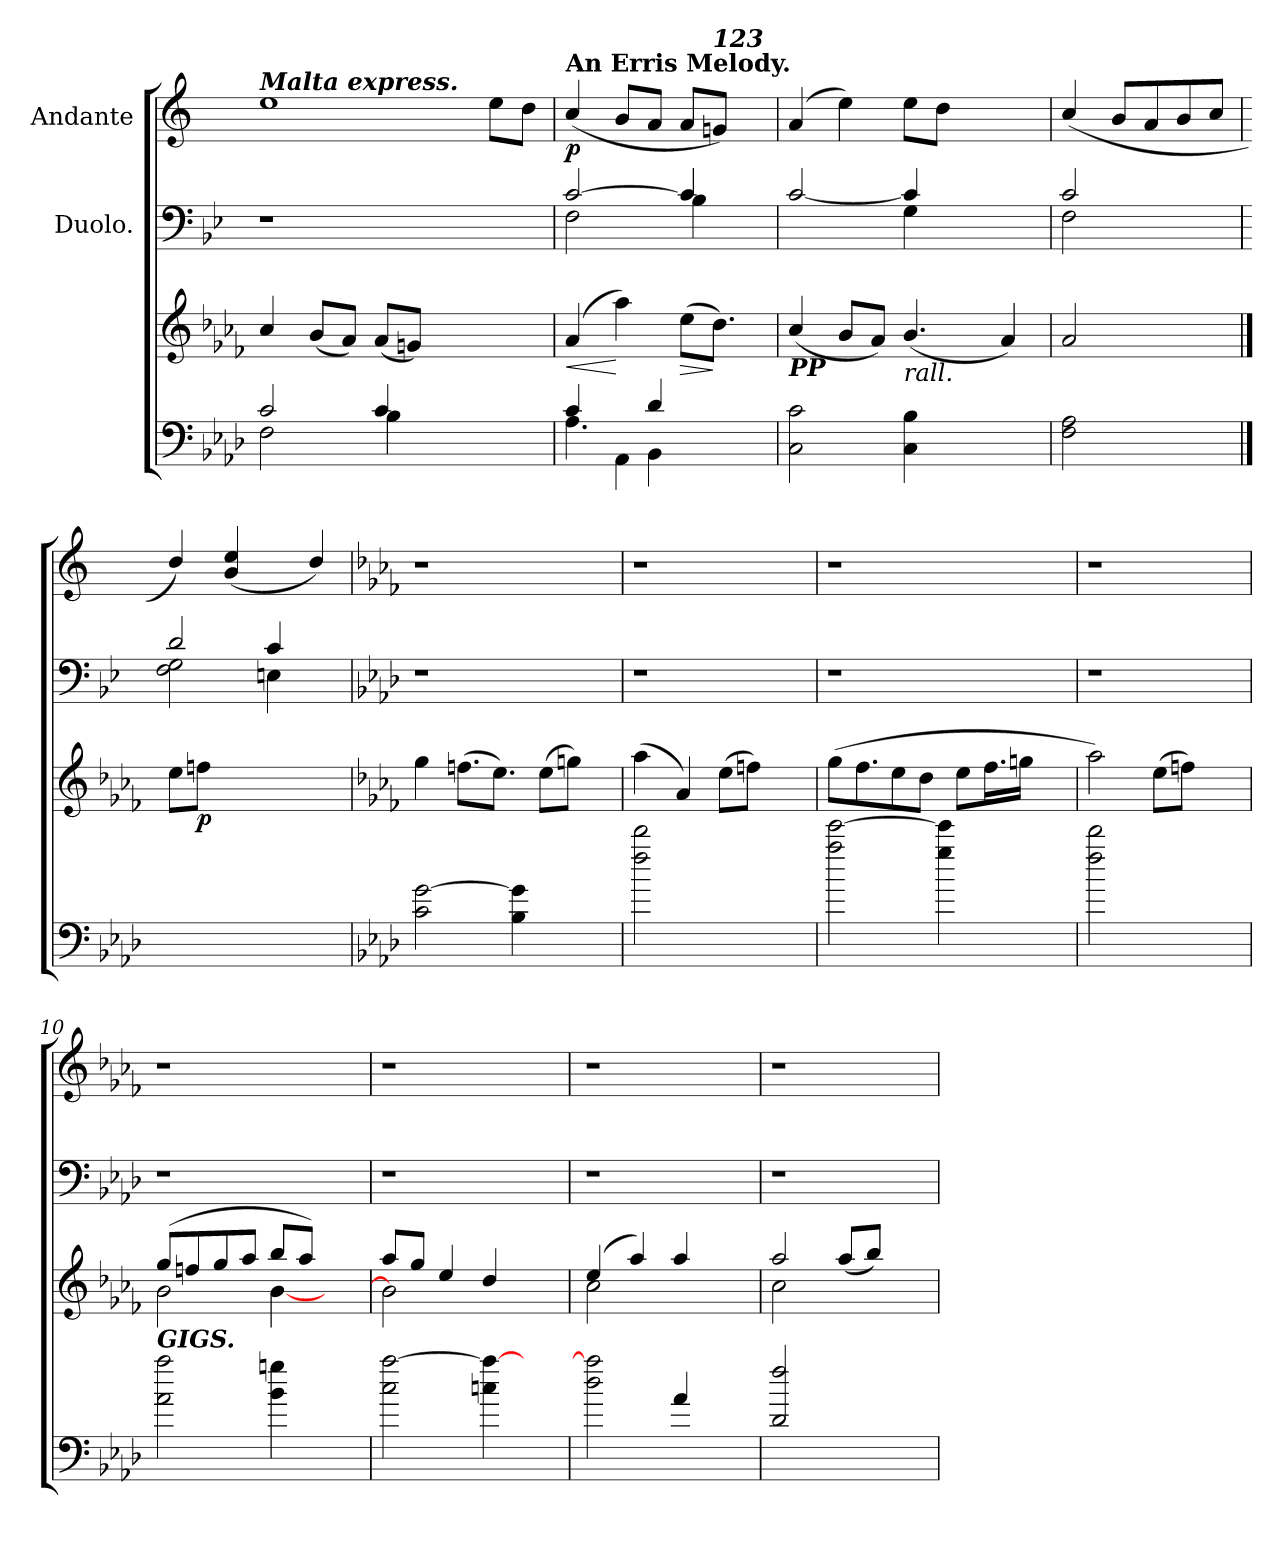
**kern	**kern	**dynam	**kern	**kern	**dynam
*part3	*part3	*part3	*part2	*part1	*part1
*staff4	*staff3	*staff3/4	*staff2	*staff1	*staff1
*	*	*	*I"Duolo.	*I"Andante	*
*clefF4	*clefG3	*	*clefF4	*clefG3	*
*k[b-e-a-d-]	*k[b-e-a-d-]	*	*k[b-e-]	*	*
=1	=1	=1	=1	=1	=1
*^	*	*	*	*	*
!	!	!	!	!	!LO:TX:a:Bi:t=Malta express.	!
2c/	2F\	4a-/	.	1r	1cc	.
.	.	(<8g/L	.	.	.	.
.	.	8f/J)	.	.	.	.
4c/	4B-\	(<8f/L	.	.	.	.
.	.	8en/J)	.	.	.	.
2ryy	2ryy	2ryy	.	.	.	.
.	.	.	.	4ryy	8cc\L	.
.	.	.	.	.	8b\J	.
=2	=2	=2	=2	=2	=2	=2
*	*^	*	*	*	*	*
!	!	!	!	!	!	!LO:TX:a:B:t=An Erris Melody.	!
!	!	!	!	!LO:HP:b	!	!	!LO:DY:b
*	*	*	*	*	*^	*	*
4.ryy	4c/	4.A-\	(>4f/	<	[>2c/	2F\	(<4a/	p
.	4AA-\	.	4ff\)	[	.	.	8g/L	.
4d-/	.	4BB-\	.	.	.	.	8f/J	.
!	!	!	!	!LO:HP:b	!	!	!	!
.	8.ryy	.	(>8cc\L	>	4c/]	4B-\	8f/L	.
!	!	!	!	!	!	!	!LO:TX:a:Bi:t=123	!
8.ryy	.	8.ryy	8.b-\J)	]	.	.	8en/J)	.
.	8ryy	.	.	.	.	.	.	.
.	.	.	.	.	16ryy	16ryy	16ryy	.
*v	*v	*v	*	*	*	*	*	*
=3	=3	=3	=3	=3	=3	=3
!	!LO:TX:b:Bi:t=PP	!	!	!	!	!
2C\ 2c\	(<4a-/	.	[>2c/	2ryy	(>4f/	.
.	8g/L	.	.	.	4cc\)	.
.	8f/J)	.	.	.	.	.
!	!LO:TX:b:i:t=rall.	!	!	!	!	!
4C\ 4B-\	(<4.g/	.	4c/]	4G\	8cc\L	.
.	.	.	.	.	8b\J	.
4.ryy	.	.	4.ryy	4.ryy	4.ryy	.
.	4f/)	.	.	.	.	.
=4	=4	=4	=4	=4	=4	=4
2F\ 2A-\	2f/	.	2c/	2F\	(<4a/	.
.	.	.	.	.	8g/L	.
.	.	.	.	.	8f/	.
4ryy	4ryy	.	4ryy	4ryy	8g/	.
.	.	.	.	.	8a/J	.
==5	==5	=5	=5	=5	=5	=5
1ryy	8cc\L	.	2d/	2F\ 2G\	4b/)	.
!	!	!LO:DY:b	!	!	!	!
.	8ddn\J	p	.	.	.	.
.	2.ryy	.	.	.	(>4g/ 4cc/	.
.	.	.	4c/	4En\	4ryy	.
.	.	.	4ryy	4ryy	4b/)	.
*	*	*	*v	*v	*	*
!!LO:LB:g=z
=6	=6	=6	=6	=6	=6
*	*	*	*k[b-e-a-d-]	*k[b-e-a-d-]	*
2c\ [>2g\	4ee-\	.	1r	1r	.
.	(>8.ddn\L	.	.	.	.
.	8.cc\J)	.	.	.	.
4B-\ 4g\]	.	.	.	.	.
.	(>8cc\L	.	.	.	.
4ryy	8een\J)	.	.	.	.
.	8ryy	.	.	.	.
!!LO:LB:g=z
=7	=7	=7	=7	=7	=7
2ff\ 2ddd-\	(>4ff\	.	1r	1r	.
.	4f/)	.	.	.	.
2ryy	(>8cc\L	.	.	.	.
.	8ddn\J)	.	.	.	.
.	4ryy	.	.	.	.
=8	=8	=8	=8	=8	=8
2aa-\ [>2eee-\	(>8ee-\L	.	1r	1r	.
.	8.dd-\	.	.	.	.
.	8cc\	.	.	.	.
.	8b-\J	.	.	.	.
4gg\ 4eee-\]	.	.	.	.	.
.	8cc\L	.	.	.	.
.	16.dd-\L	.	.	.	.
4ryy	.	.	.	.	.
.	16een\JJ	.	.	.	.
.	8ryy	.	.	.	.
.	32ryy	.	.	.	.
=9	=9	=9	=9	=9	=9
2ff\ 2ddd-\	2ff\)	.	1r	1r	.
2ryy	(>8cc\L	.	.	.	.
.	8ddn\J)	.	.	.	.
.	4ryy	.	.	.	.
=10	=10	=10	=10	=10	=10
*	*^	*	*	*	*
!	!LO:TX:b:Bi:t=GIGS.	!	!	!	!	!
2a-\ 2aa-\	(>8ee-/L	2g\	.	1r	1r	.
.	8ddn/	.	.	.	.	.
.	8ee-/	.	.	.	.	.
.	8ff/J	.	.	.	.	.
4b-\ 4ggn\	8gg/L	[<4g\	.	.	.	.
.	8ff/J)	.	.	.	.	.
4ryy	4ryy	4ryy	.	.	.	.
=11	=11	=11	=11	=11	=11	=11
2cc\ [>2aa-\	8ff/L	2g\]	.	1r	1r	.
.	8ee-/J	.	.	.	.	.
.	4cc/	.	.	.	.	.
4ccn\ 4aa-\_	4b-/	4ryy	.	.	.	.
4ryy	4ryy	4ryy	.	.	.	.
!!LO:LB:g=z
=12	=12	=12	=12	=12	=12	=12
2dd-\ 2aa-\]	(>4cc/	2a-\	.	1r	1r	.
.	4ff/)	.	.	.	.	.
4a-/	4ff/	4ryy	.	.	.	.
4ryy	4ryy	4ryy	.	.	.	.
=13	=13	=13	=13	=13	=13	=13
2d-/ 2ff/	2ff/	2a-\	.	1r	1r	.
2ryy	(>8ff/L	4ryy	.	.	.	.
.	8gg/J)	.	.	.	.	.
.	4ryy	4ryy	.	.	.	.
*	*v	*v	*	*	*	*
=	=	=	=	=	=
*-	*-	*-	*-	*-	*-
